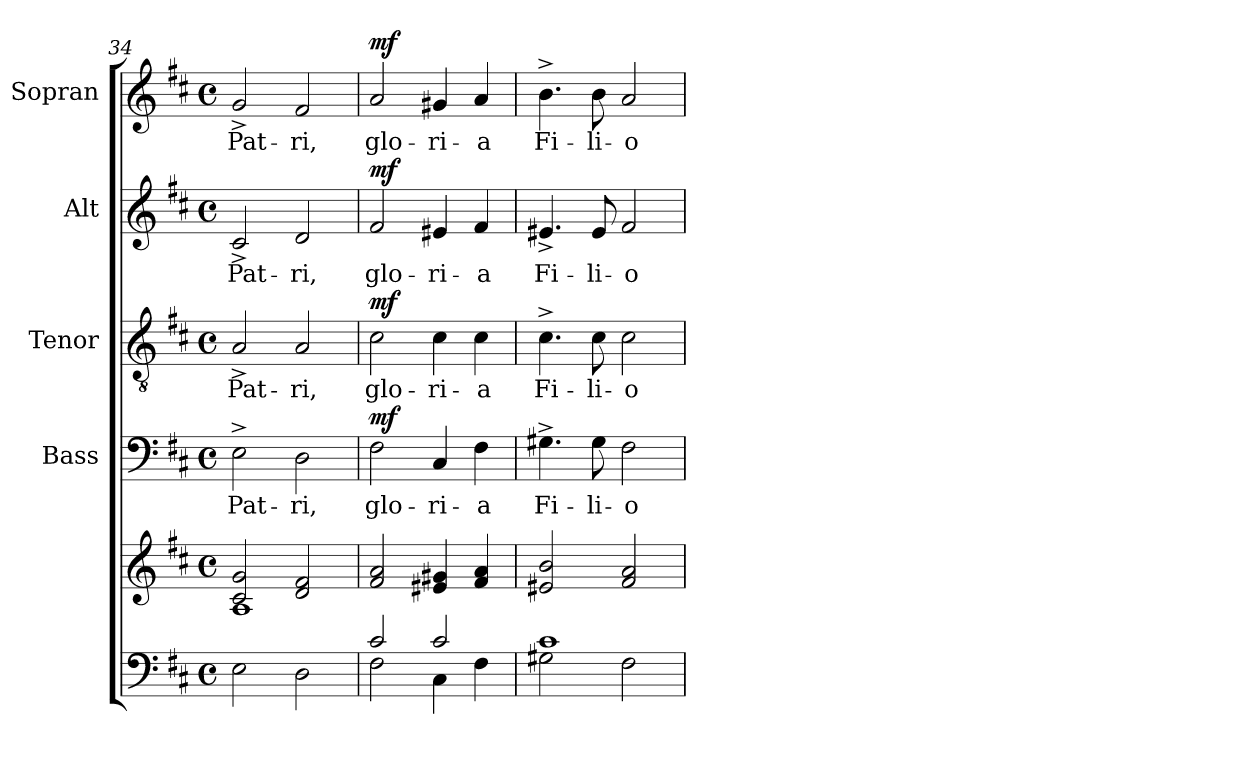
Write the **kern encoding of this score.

**kern	**kern	**kern	**text	**dynam	**kern	**text	**dynam	**kern	**text	**dynam	**kern	**text	**dynam
*part5	*part5	*part4	*part4	*part4	*part3	*part3	*part3	*part2	*part2	*part2	*part1	*part1	*part1
*staff6	*staff5	*staff4	*staff4	*staff4	*staff3	*staff3	*staff3	*staff2	*staff2	*staff2	*staff1	*staff1	*staff1
*	*	*I"Bass	*	*	*I"Tenor	*	*	*I"Alt	*	*	*I"Sopran	*	*
*	*	*I'B	*	*	*I'T	*	*	*I'A	*	*	*I'S	*	*
*clefF4	*clefG2	*clefF4	*	*	*clefGv2	*	*	*clefG2	*	*	*clefG2	*	*
*k[f#c#]	*k[f#c#]	*k[f#c#]	*	*	*k[f#c#]	*	*	*k[f#c#]	*	*	*k[f#c#]	*	*
*D:	*D:	*D:	*	*	*D:	*	*	*D:	*	*	*D:	*	*
*M4/4	*M4/4	*M4/4	*	*	*M4/4	*	*	*M4/4	*	*	*M4/4	*	*
*met(c)	*met(c)	*met(c)	*	*	*met(c)	*	*	*met(c)	*	*	*met(c)	*	*
=34	=34	=34	=34	=34	=34	=34	=34	=34	=34	=34	=34	=34	=34
*	*^	*	*	*	*	*	*	*	*	*	*	*	*
!	!	!	!	!LO:LY:b	!	!	!LO:LY:b	!	!	!LO:LY:b	!	!	!LO:LY:b	!
2E\	2c#/ 2g/	1A	2E^>\	Pat-	.	2A^>/	Pat-	.	2c#^>/	Pat-	.	2g^</	Pat-	.
!	!	!	!	!LO:LY:b	!	!	!LO:LY:b	!	!	!LO:LY:b	!	!	!LO:LY:b	!
2D\	2d/ 2f#/	.	2D\	-ri,	.	2A/	-ri,	.	2d/	-ri,	.	2f#/	-ri,	.
*	*v	*v	*	*	*	*	*	*	*	*	*	*	*	*
!!LO:LB:g=z
=35	=35	=35	=35	=35	=35	=35	=35	=35	=35	=35	=35	=35	=35
*^	*	*	*	*	*	*	*	*	*	*	*	*	*
!	!	!	!	!LO:LY:b	!LO:DY:a	!	!LO:LY:b	!LO:DY:a	!	!LO:LY:b	!LO:DY:a	!	!LO:LY:b	!LO:DY:a
2c#/	2F#\	2f#/ 2a/	2F#\	glo-	mf	2c#\	glo-	mf	2f#/	glo-	mf	2a/	glo-	mf
!	!	!	!	!LO:LY:b	!	!	!LO:LY:b	!	!	!LO:LY:b	!	!	!LO:LY:b	!
2c#/	4C#\	4e#X/ 4g#X/	4C#/	-ri-	.	4c#\	-ri-	.	4e#X/	-ri-	.	4g#X/	-ri-	.
!	!	!	!	!LO:LY:b	!	!	!LO:LY:b	!	!	!LO:LY:b	!	!	!LO:LY:b	!
.	4F#\	4f#/ 4a/	4F#\	-a	.	4c#\	-a	.	4f#/	-a	.	4a/	-a	.
=36	=36	=36	=36	=36	=36	=36	=36	=36	=36	=36	=36	=36	=36	=36
!	!	!	!	!LO:LY:b	!	!	!LO:LY:b	!	!	!LO:LY:b	!	!	!LO:LY:b	!
1c#	2G#X\	2e#X/ 2b/	4.G#X^>\	Fi-	.	4.c#^>\	Fi-	.	4.e#X^>/	Fi-	.	4.b^>\	Fi-	.
!	!	!	!	!LO:LY:b	!	!	!LO:LY:b	!	!	!LO:LY:b	!	!	!LO:LY:b	!
.	.	.	8G#\	-li-	.	8c#\	-li-	.	8e#/	-li-	.	8b\	-li-	.
!	!	!	!	!LO:LY:b	!	!	!LO:LY:b	!	!	!LO:LY:b	!	!	!LO:LY:b	!
.	2F#\	2f#/ 2a/	2F#\	-o	.	2c#\	-o	.	2f#/	-o	.	2a/	-o	.
*v	*v	*	*	*	*	*	*	*	*	*	*	*	*	*
=	=	=	=	=	=	=	=	=	=	=	=	=	=
*-	*-	*-	*-	*-	*-	*-	*-	*-	*-	*-	*-	*-	*-
